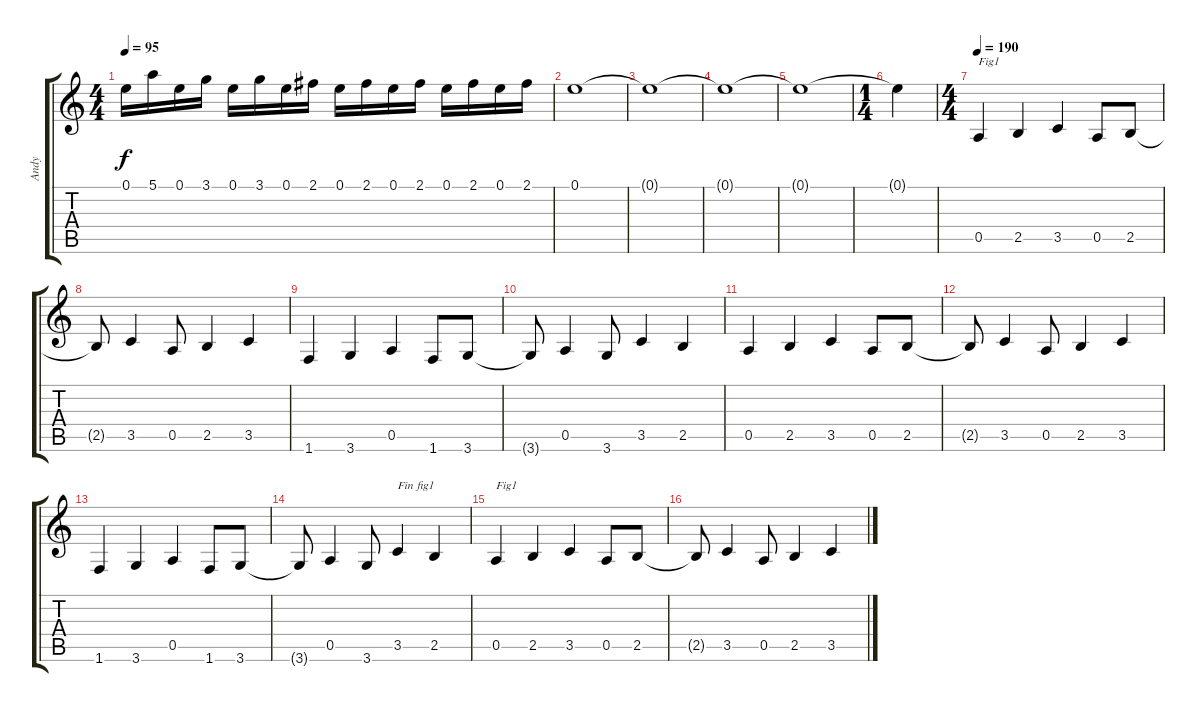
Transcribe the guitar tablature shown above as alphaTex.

\track ("Andy" "Andy") {instrument overdrivenguitar}
\staff {score tabs}
\tuning (E4 B3 G3 D3 A2 E2) {hide}
\ts (4 4)
\tempo 95
\clef g2
\ks c
0.1.16{dy f} 5.1.16 0.1.16 3.1.16 0.1.16 3.1.16 0.1.16 2.1.16 0.1.16 2.1.16 0.1.16 2.1.16 0.1.16 2.1.16 0.1.16 2.1.16 |
0.1.1 |
0.1{t}.1 |
0.1{t}.1 |
0.1{t}.1 |
\ts (1 4)
0.1{t}.4 |
\ts (4 4)
\tempo 190
0.5.4{txt "Fig1"} 2.5.4 3.5.4 0.5.8 2.5.8 |
2.5{t}.8 3.5.4 0.5.8 2.5.4 3.5.4 |
1.6.4 3.6.4 0.5.4 1.6.8 3.6.8 |
3.6{t}.8 0.5.4 3.6.8 3.5.4 2.5.4 |
0.5.4 2.5.4 3.5.4 0.5.8 2.5.8 |
2.5{t}.8 3.5.4 0.5.8 2.5.4 3.5.4 |
1.6.4 3.6.4 0.5.4 1.6.8 3.6.8 |
3.6{t}.8 0.5.4 3.6.8 3.5.4{txt "Fin fig1"} 2.5.4 |
0.5.4{txt "Fig1"} 2.5.4 3.5.4 0.5.8 2.5.8 |
2.5{t}.8 3.5.4 0.5.8 2.5.4 3.5.4
